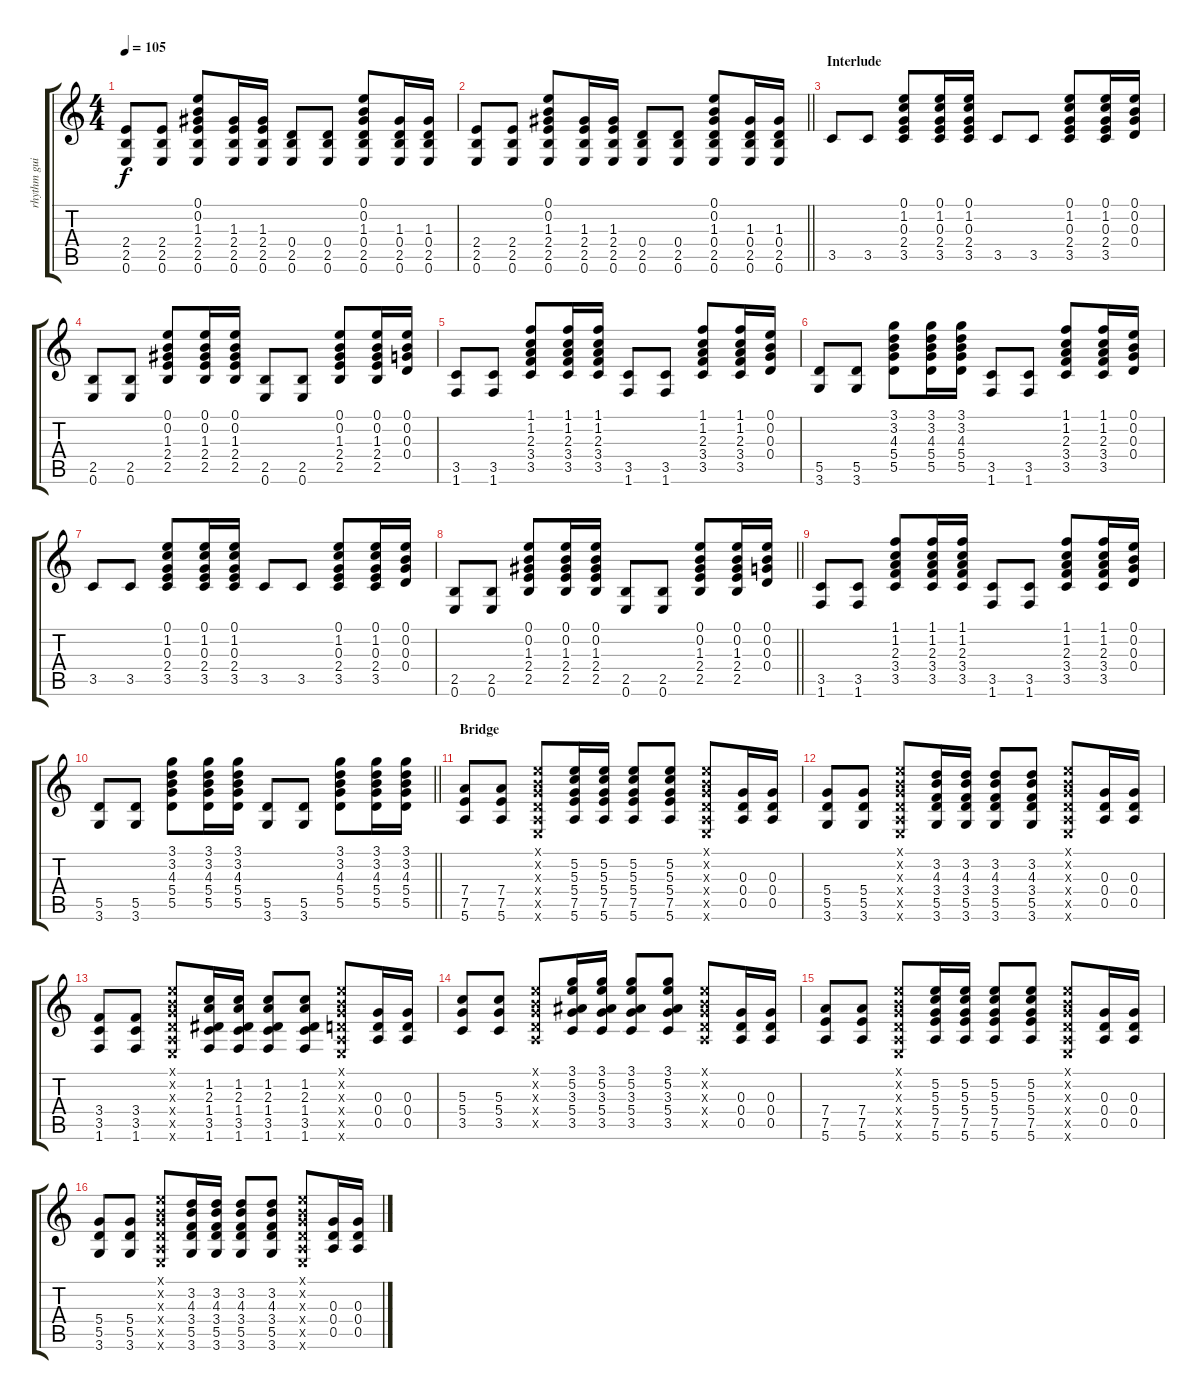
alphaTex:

\track ("rhythm guitar" "rhythm gui") {instrument acousticguitarsteel}
\staff {score tabs}
\tuning (E4 B3 G3 D3 A2 E2) {hide}
\ts (4 4)
\tempo 105
\clef g2
\ks c
(2.4 2.5 0.6).8{dy f} (2.4 2.5 0.6).8 (0.1 0.2 1.3 2.4 2.5 0.6).8 (1.3 2.4 2.5 0.6).16 (1.3 2.4 2.5 0.6).16 (0.4 2.5 0.6).8 (0.4 2.5 0.6).8 (0.1 0.2 1.3 0.4 2.5 0.6).8 (1.3 0.4 2.5 0.6).16 (1.3 0.4 2.5 0.6).16 |
\barLineRight lightlight
(2.4 2.5 0.6).8 (2.4 2.5 0.6).8 (0.1 0.2 1.3 2.4 2.5 0.6).8 (1.3 2.4 2.5 0.6).16 (1.3 2.4 2.5 0.6).16 (0.4 2.5 0.6).8 (0.4 2.5 0.6).8 (0.1 0.2 1.3 0.4 2.5 0.6).8 (1.3 0.4 2.5 0.6).16 (1.3 0.4 2.5 0.6).16 |
\section ("" "Interlude")
3.5.8 3.5.8 (0.1 1.2 0.3 2.4 3.5).8 (0.1 1.2 0.3 2.4 3.5).16 (0.1 1.2 0.3 2.4 3.5).16 3.5.8 3.5.8 (0.1 1.2 0.3 2.4 3.5).8 (0.1 1.2 0.3 2.4 3.5).16 (0.1 0.2 0.3 0.4).16 |
(2.5 0.6).8 (2.5 0.6).8 (0.1 0.2 1.3 2.4 2.5).8 (0.1 0.2 1.3 2.4 2.5).16 (0.1 0.2 1.3 2.4 2.5).16 (2.5 0.6).8 (2.5 0.6).8 (0.1 0.2 1.3 2.4 2.5).8 (0.1 0.2 1.3 2.4 2.5).16 (0.1 0.2 0.3 0.4).16 |
(3.5 1.6).8 (3.5 1.6).8 (1.1 1.2 2.3 3.4 3.5).8 (1.1 1.2 2.3 3.4 3.5).16 (1.1 1.2 2.3 3.4 3.5).16 (3.5 1.6).8 (3.5 1.6).8 (1.1 1.2 2.3 3.4 3.5).8 (1.1 1.2 2.3 3.4 3.5).16 (0.1 0.2 0.3 0.4).16 |
(5.5 3.6).8 (5.5 3.6).8 (3.1 3.2 4.3 5.4 5.5).8 (3.1 3.2 4.3 5.4 5.5).16 (3.1 3.2 4.3 5.4 5.5).16 (3.5 1.6).8 (3.5 1.6).8 (1.1 1.2 2.3 3.4 3.5).8 (1.1 1.2 2.3 3.4 3.5).16 (0.1 0.2 0.3 0.4).16 |
3.5.8 3.5.8 (0.1 1.2 0.3 2.4 3.5).8 (0.1 1.2 0.3 2.4 3.5).16 (0.1 1.2 0.3 2.4 3.5).16 3.5.8 3.5.8 (0.1 1.2 0.3 2.4 3.5).8 (0.1 1.2 0.3 2.4 3.5).16 (0.1 0.2 0.3 0.4).16 |
\barLineRight lightlight
(2.5 0.6).8 (2.5 0.6).8 (0.1 0.2 1.3 2.4 2.5).8 (0.1 0.2 1.3 2.4 2.5).16 (0.1 0.2 1.3 2.4 2.5).16 (2.5 0.6).8 (2.5 0.6).8 (0.1 0.2 1.3 2.4 2.5).8 (0.1 0.2 1.3 2.4 2.5).16 (0.1 0.2 0.3 0.4).16 |
(3.5 1.6).8 (3.5 1.6).8 (1.1 1.2 2.3 3.4 3.5).8 (1.1 1.2 2.3 3.4 3.5).16 (1.1 1.2 2.3 3.4 3.5).16 (3.5 1.6).8 (3.5 1.6).8 (1.1 1.2 2.3 3.4 3.5).8 (1.1 1.2 2.3 3.4 3.5).16 (0.1 0.2 0.3 0.4).16 |
\barLineRight lightlight
(5.5 3.6).8 (5.5 3.6).8 (3.1 3.2 4.3 5.4 5.5).8 (3.1 3.2 4.3 5.4 5.5).16 (3.1 3.2 4.3 5.4 5.5).16 (5.5 3.6).8 (5.5 3.6).8 (3.1 3.2 4.3 5.4 5.5).8 (3.1 3.2 4.3 5.4 5.5).16 (3.1 3.2 4.3 5.4 5.5).16 |
\section ("" "Bridge")
(7.4 7.5 5.6).8 (7.4 7.5 5.6).8 (0.1{x} 0.2{x} 0.3{x} 0.4{x} 0.5{x} 0.6{x}).8 (5.2 5.3 5.4 7.5 5.6).16 (5.2 5.3 5.4 7.5 5.6).16 (5.2 5.3 5.4 7.5 5.6).8 (5.2 5.3 5.4 7.5 5.6).8 (0.1{x} 0.2{x} 0.3{x} 0.4{x} 0.5{x} 0.6{x}).8 (0.3 0.4 0.5).16 (0.3 0.4 0.5).16 |
(5.4 5.5 3.6).8 (5.4 5.5 3.6).8 (0.1{x} 0.2{x} 0.3{x} 0.4{x} 0.5{x} 0.6{x}).8 (3.2 4.3 3.4 5.5 3.6).16 (3.2 4.3 3.4 5.5 3.6).16 (3.2 4.3 3.4 5.5 3.6).8 (3.2 4.3 3.4 5.5 3.6).8 (0.1{x} 0.2{x} 0.3{x} 0.4{x} 0.5{x} 0.6{x}).8 (0.3 0.4 0.5).16 (0.3 0.4 0.5).16 |
(3.4 3.5 1.6).8 (3.4 3.5 1.6).8 (0.1{x} 0.2{x} 0.3{x} 0.4{x} 0.5{x} 0.6{x}).8 (1.2 2.3 1.4 3.5 1.6).16 (1.2 2.3 1.4 3.5 1.6).16 (1.2 2.3 1.4 3.5 1.6).8 (1.2 2.3 1.4 3.5 1.6).8 (0.1{x} 0.2{x} 0.3{x} 0.4{x} 0.5{x} 0.6{x}).8 (0.3 0.4 0.5).16 (0.3 0.4 0.5).16 |
(5.3 5.4 3.5).8 (5.3 5.4 3.5).8 (0.1{x} 0.2{x} 0.3{x} 0.4{x} 0.5{x}).8 (3.1 5.2 3.3 5.4 3.5).16 (3.1 5.2 3.3 5.4 3.5).16 (3.1 5.2 3.3 5.4 3.5).8 (3.1 5.2 3.3 5.4 3.5).8 (0.1{x} 0.2{x} 0.3{x} 0.4{x} 0.5{x}).8 (0.3 0.4 0.5).16 (0.3 0.4 0.5).16 |
(7.4 7.5 5.6).8 (7.4 7.5 5.6).8 (0.1{x} 0.2{x} 0.3{x} 0.4{x} 0.5{x} 0.6{x}).8 (5.2 5.3 5.4 7.5 5.6).16 (5.2 5.3 5.4 7.5 5.6).16 (5.2 5.3 5.4 7.5 5.6).8 (5.2 5.3 5.4 7.5 5.6).8 (0.1{x} 0.2{x} 0.3{x} 0.4{x} 0.5{x} 0.6{x}).8 (0.3 0.4 0.5).16 (0.3 0.4 0.5).16 |
(5.4 5.5 3.6).8 (5.4 5.5 3.6).8 (0.1{x} 0.2{x} 0.3{x} 0.4{x} 0.5{x} 0.6{x}).8 (3.2 4.3 3.4 5.5 3.6).16 (3.2 4.3 3.4 5.5 3.6).16 (3.2 4.3 3.4 5.5 3.6).8 (3.2 4.3 3.4 5.5 3.6).8 (0.1{x} 0.2{x} 0.3{x} 0.4{x} 0.5{x} 0.6{x}).8 (0.3 0.4 0.5).16 (0.3 0.4 0.5).16
